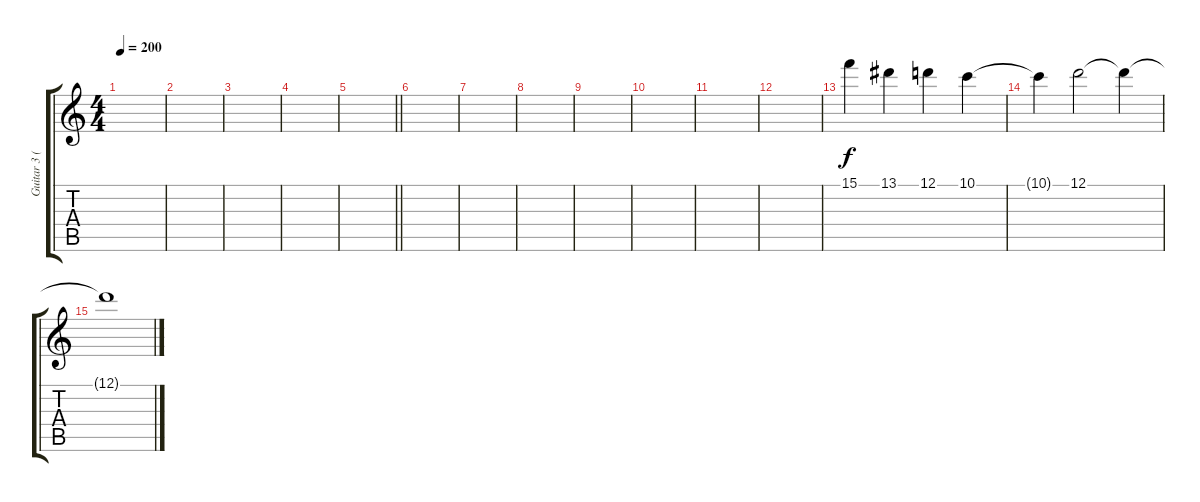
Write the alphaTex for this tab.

\track ("Guitar 3 (random notes)" "Guitar 3 (") {instrument distortionguitar}
\staff {score tabs}
\tuning (D4 A3 F3 C3 G2 C2) {hide}
\ts (4 4)
\tempo 200
\clef g2
\ks c
|
|
|
|
\barLineRight lightlight
|
|
|
|
|
|
|
|
15.1.4 13.1.4 12.1.4 10.1.4 |
10.1{t}.4 12.1.2 12.1{t}.4 |
12.1{t}.1
